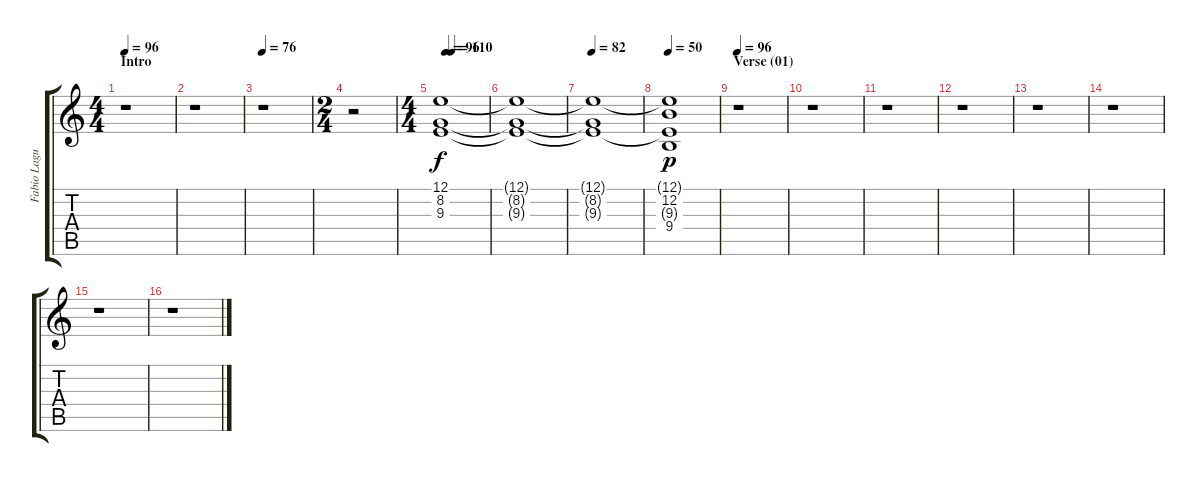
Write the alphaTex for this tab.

\track ("Fabio Laguna" "Fabio Lagu") {instrument stringensemble1}
\staff {score tabs}
\tuning (E4 B3 G3 D3 A2 E2) {hide}
\ts (4 4)
\section ("" "Intro")
\tempo 96
\tempo 110
\tempo 96
\clef g2
\ks c
r.1{dy f instrument stringensemble1} |
r.1 |
\tempo 76
r.1 |
\ts (2 4)
r.2{volume 4} |
\ts (4 4)
\tempo (96 0.125)
\tempo (110 0.25)
(12.1 8.2 9.3).1{volume 10} |
(12.1{t} 8.2{t} 9.3{t}).1 |
\tempo 82
(12.1{t} 8.2{t} 9.3{t}).1 |
\tempo 50
(12.1{t} 12.2 9.3{t} 9.4).1{dy p volume 0} |
\section ("" "Verse (01)")
\tempo 96
r.1 |
r.1 |
r.1 |
r.1 |
r.1 |
r.1 |
r.1 |
r.1
